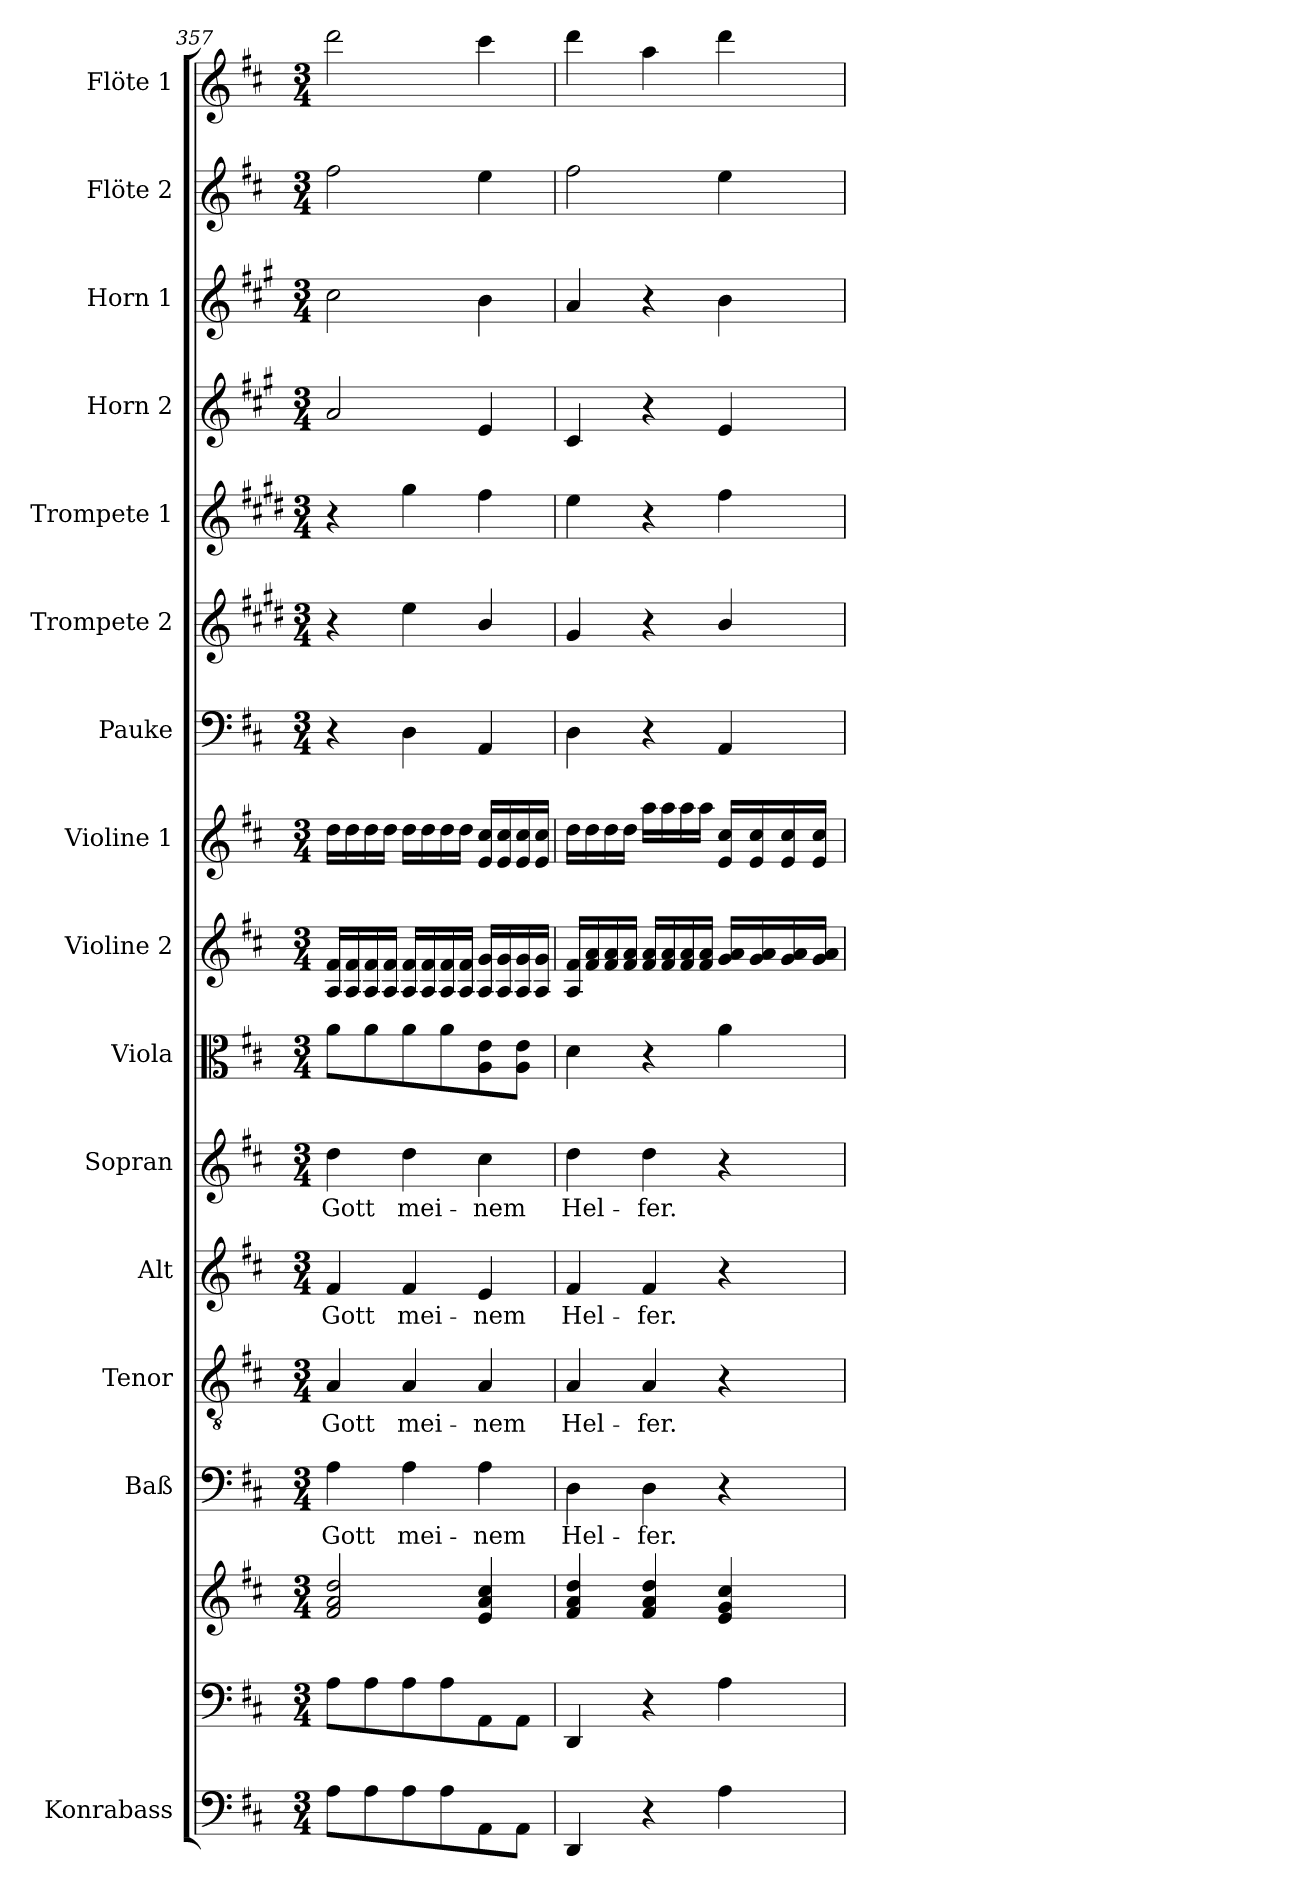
**kern	**kern	**kern	**kern	**text	**kern	**text	**kern	**text	**kern	**text	**kern	**kern	**kern	**kern	**kern	**kern	**kern	**kern	**kern	**kern
*part16	*part15	*part15	*part14	*part14	*part13	*part13	*part12	*part12	*part11	*part11	*part10	*part9	*part8	*part7	*part6	*part5	*part4	*part3	*part2	*part1
*staff17	*staff16	*staff15	*staff14	*staff14	*staff13	*staff13	*staff12	*staff12	*staff11	*staff11	*staff10	*staff9	*staff8	*staff7	*staff6	*staff5	*staff4	*staff3	*staff2	*staff1
*I"Konrabass	*	*	*I"Baß	*	*I"Tenor	*	*I"Alt	*	*I"Sopran	*	*I"Viola	*I"Violine 2	*I"Violine 1	*I"Pauke	*I"Trompete 2	*I"Trompete 1	*I"Horn 2	*I"Horn 1	*I"Flöte 2	*I"Flöte 1
*I'Kb.	*	*	*I'Baß	*	*I'Ten	*	*I'Alt	*	*I'Sop	*	*I'Vla.	*I'Vln. 2	*I'Vln. 1	*I'Pk.	*I'Trp. 2	*I'Trp. 1	*I'Hrn. 2	*I'Hrn. 1	*I'Fl. 2	*I'Fl. 1
!!LO:PB:g=z
*clefF4	*clefF4	*clefG2	*clefF4	*	*clefGv2	*	*clefG2	*	*clefG2	*	*clefC3	*clefG2	*clefG2	*clefF4	*clefG2	*clefG2	*clefG2	*clefG2	*clefG2	*clefG2
*ITrd7c12	*	*	*	*	*	*	*	*	*	*	*	*	*	*	*ITrd1c2	*ITrd1c2	*ITrd4c7	*ITrd4c7	*	*
*k[f#c#]	*k[f#c#]	*k[f#c#]	*k[f#c#]	*	*k[f#c#]	*	*k[f#c#]	*	*k[f#c#]	*	*k[f#c#]	*k[f#c#]	*k[f#c#]	*k[f#c#]	*k[f#c#]	*k[f#c#]	*k[f#c#]	*k[f#c#]	*k[f#c#]	*k[f#c#]
*D:	*D:	*D:	*D:	*	*D:	*	*D:	*	*D:	*	*D:	*D:	*D:	*D:	*D:	*D:	*D:	*D:	*D:	*D:
*M3/4	*M3/4	*M3/4	*M3/4	*	*M3/4	*	*M3/4	*	*M3/4	*	*M3/4	*M3/4	*M3/4	*M3/4	*M3/4	*M3/4	*M3/4	*M3/4	*M3/4	*M3/4
=357	=357	=357	=357	=357	=357	=357	=357	=357	=357	=357	=357	=357	=357	=357	=357	=357	=357	=357	=357	=357
!	!	!	!	!LO:LY:b	!	!LO:LY:b	!	!LO:LY:b	!	!LO:LY:b	!	!	!	!	!	!	!	!	!	!
8AA\L	8A\L	2f#/ 2a/ 2dd/	4A\	Gott	4A/	Gott	4f#/	Gott	4dd\	Gott	8a\L	16A/ 16f#/LL	16dd\LL	4r	4r	4r	2d/	2f#\	2ff#\	2ddd\
.	.	.	.	.	.	.	.	.	.	.	.	16A/ 16f#/	16dd\	.	.	.	.	.	.	.
8AA\	8A\	.	.	.	.	.	.	.	.	.	8a\	16A/ 16f#/	16dd\	.	.	.	.	.	.	.
.	.	.	.	.	.	.	.	.	.	.	.	16A/ 16f#/JJ	16dd\JJ	.	.	.	.	.	.	.
!	!	!	!	!LO:LY:b	!	!LO:LY:b	!	!LO:LY:b	!	!LO:LY:b	!	!	!	!	!	!	!	!	!	!
8AA\	8A\	.	4A\	mei-	4A/	mei-	4f#/	mei-	4dd\	mei-	8a\	16A/ 16f#/LL	16dd\LL	4D\	4dd\	4ff#\	.	.	.	.
.	.	.	.	.	.	.	.	.	.	.	.	16A/ 16f#/	16dd\	.	.	.	.	.	.	.
8AA\	8A\	.	.	.	.	.	.	.	.	.	8a\	16A/ 16f#/	16dd\	.	.	.	.	.	.	.
.	.	.	.	.	.	.	.	.	.	.	.	16A/ 16f#/JJ	16dd\JJ	.	.	.	.	.	.	.
!	!	!	!	!LO:LY:b	!	!LO:LY:b	!	!LO:LY:b	!	!LO:LY:b	!	!	!	!	!	!	!	!	!	!
8AAA\	8AA\	4e/ 4a/ 4cc#/	4A\	-nem	4A/	-nem	4e/	-nem	4cc#\	-nem	8A\ 8e\	16A/ 16g/LL	16e/ 16cc#/LL	4AA/	4a/	4ee\	4A/	4e\	4ee\	4ccc#\
.	.	.	.	.	.	.	.	.	.	.	.	16A/ 16g/	16e/ 16cc#/	.	.	.	.	.	.	.
8AAA\J	8AA\J	.	.	.	.	.	.	.	.	.	8A\ 8e\J	16A/ 16g/	16e/ 16cc#/	.	.	.	.	.	.	.
.	.	.	.	.	.	.	.	.	.	.	.	16A/ 16g/JJ	16e/ 16cc#/JJ	.	.	.	.	.	.	.
=358	=358	=358	=358	=358	=358	=358	=358	=358	=358	=358	=358	=358	=358	=358	=358	=358	=358	=358	=358	=358
!	!	!	!	!LO:LY:b	!	!LO:LY:b	!	!LO:LY:b	!	!LO:LY:b	!	!	!	!	!	!	!	!	!	!
4DDD/	4DD/	4f#/ 4a/ 4dd/	4D\	Hel-	4A/	Hel-	4f#/	Hel-	4dd\	Hel-	4d\	16A/ 16f#/LL	16dd\LL	4D\	4f#/	4dd\	4F#/	4d/	2ff#\	4ddd\
.	.	.	.	.	.	.	.	.	.	.	.	16f#/ 16a/	16dd\	.	.	.	.	.	.	.
.	.	.	.	.	.	.	.	.	.	.	.	16f#/ 16a/	16dd\	.	.	.	.	.	.	.
.	.	.	.	.	.	.	.	.	.	.	.	16f#/ 16a/JJ	16dd\JJ	.	.	.	.	.	.	.
!	!	!	!	!LO:LY:b	!	!LO:LY:b	!	!LO:LY:b	!	!LO:LY:b	!	!	!	!	!	!	!	!	!	!
4r	4r	4f#/ 4a/ 4dd/	4D\	-fer.	4A/	-fer.	4f#/	-fer.	4dd\	-fer.	4r	16f#/ 16a/LL	16aa\LL	4r	4r	4r	4r	4r	.	4aa\
.	.	.	.	.	.	.	.	.	.	.	.	16f#/ 16a/	16aa\	.	.	.	.	.	.	.
.	.	.	.	.	.	.	.	.	.	.	.	16f#/ 16a/	16aa\	.	.	.	.	.	.	.
.	.	.	.	.	.	.	.	.	.	.	.	16f#/ 16a/JJ	16aa\JJ	.	.	.	.	.	.	.
4AA\	4A\	4e/ 4g/ 4cc#/	4r	.	4r	.	4r	.	4r	.	4a\	16g/ 16a/LL	16e/ 16cc#/LL	4AA/	4a/	4ee\	4A/	4e\	4ee\	4ddd\
.	.	.	.	.	.	.	.	.	.	.	.	16g/ 16a/	16e/ 16cc#/	.	.	.	.	.	.	.
.	.	.	.	.	.	.	.	.	.	.	.	16g/ 16a/	16e/ 16cc#/	.	.	.	.	.	.	.
.	.	.	.	.	.	.	.	.	.	.	.	16g/ 16a/JJ	16e/ 16cc#/JJ	.	.	.	.	.	.	.
=	=	=	=	=	=	=	=	=	=	=	=	=	=	=	=	=	=	=	=	=
*-	*-	*-	*-	*-	*-	*-	*-	*-	*-	*-	*-	*-	*-	*-	*-	*-	*-	*-	*-	*-
